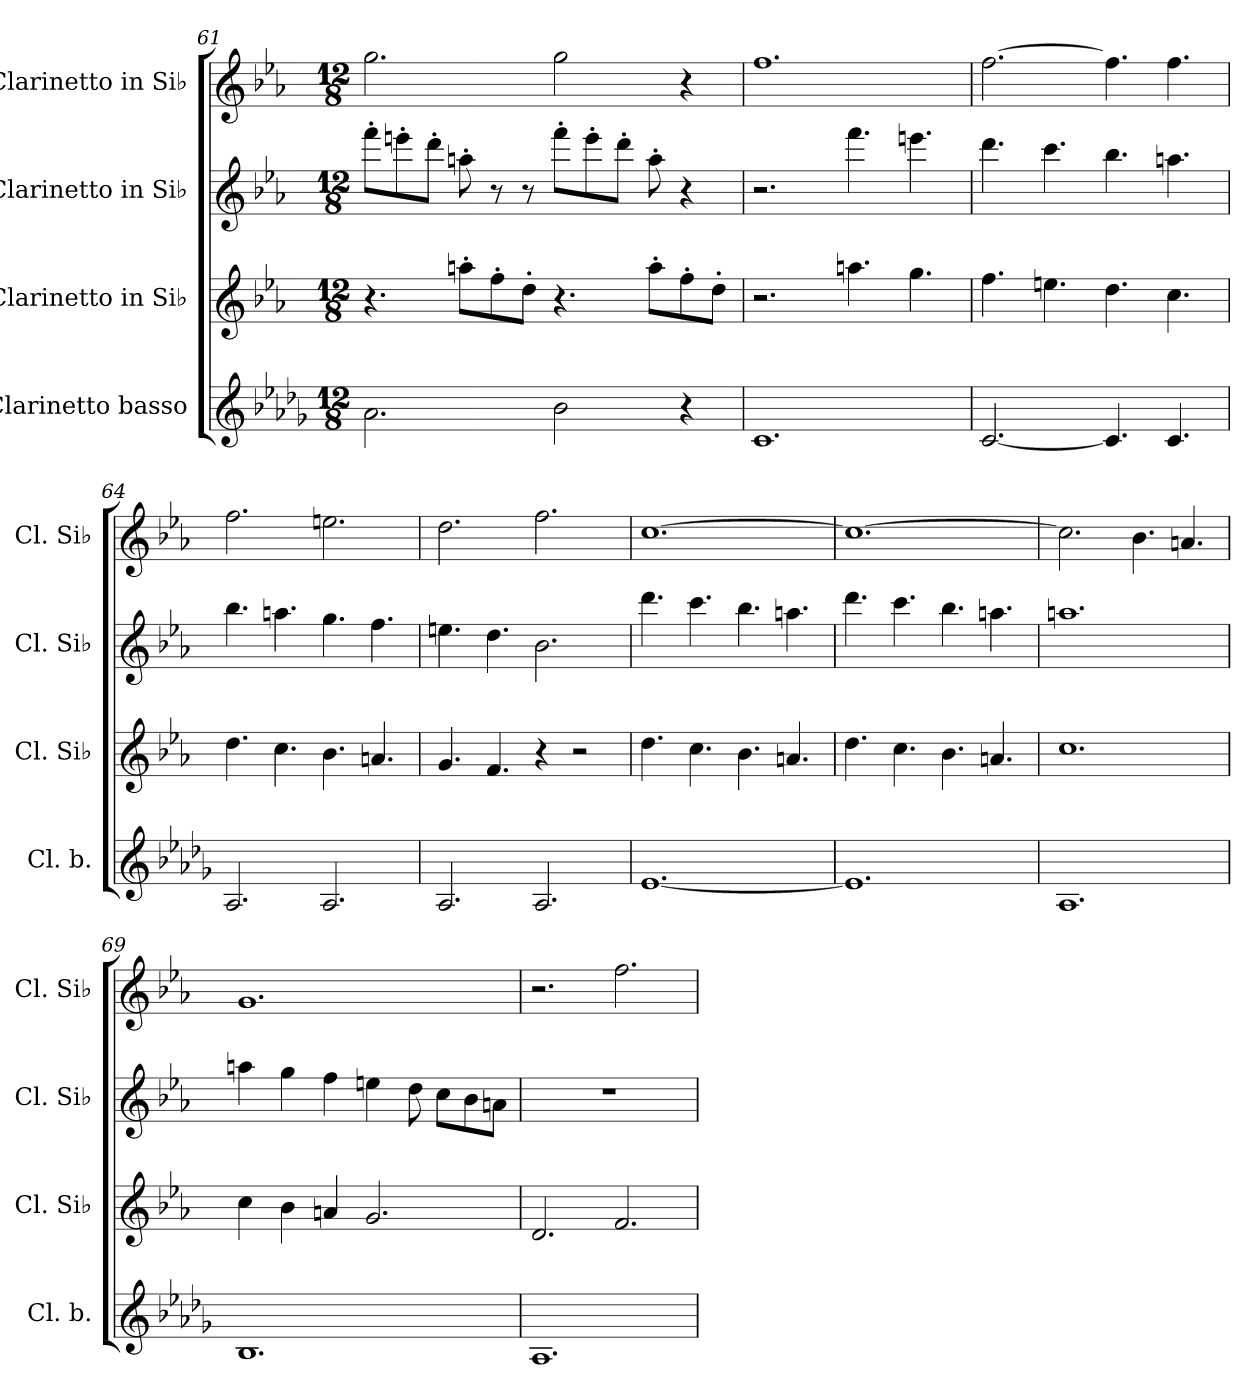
**kern	**kern	**kern	**kern
*part4	*part3	*part2	*part1
*staff4	*staff3	*staff2	*staff1
*I"Clarinetto basso	*I"Clarinetto in Si♭	*I"Clarinetto in Si♭	*I"Clarinetto in Si♭
*I'Cl. b.	*I'Cl. Si♭	*I'Cl. Si♭	*I'Cl. Si♭
*clefG2	*clefG2	*clefG2	*clefG2
*ITrd8c14	*ITrd1c2	*ITrd1c2	*ITrd1c2
*k[b-e-a-d-g-]	*k[b-e-a-d-g-]	*k[b-e-a-d-g-]	*k[b-e-a-d-g-]
*M12/8	*M12/8	*M12/8	*M12/8
=61	=61	=61	=61
2.A-\	4.r	8eee-'\L	2.ff\
.	.	8dddn'\	.
.	.	8ccc'\J	.
.	8ggn'\L	8ggn'\	.
.	8ee-'\	8r	.
.	8cc'\J	8r	.
2B-\	4.r	8eee-'\L	2ff\
.	.	8ddd'\	.
.	.	8ccc'\J	.
.	8gg'\L	8gg'\	.
4r	8ee-'\	4r	4r
.	8cc'\J	.	.
=62	=62	=62	=62
1.C	2.r	2.r	1.ee-
.	4.ggn\	4.eee-\	.
.	4.ff\	4.dddn\	.
!!LO:LB:g=z
=63	=63	=63	=63
[2.C/	4.ee-\	4.ccc\	[2.ee-\
.	4.ddn\	4.bb-\	.
4.C/]	4.cc\	4.aa-\	4.ee-\]
4.C/	4.b-\	4.ggn\	4.ee-\
=64	=64	=64	=64
2.AA-/	4.cc\	4.aa-\	2.ee-\
.	4.b-\	4.ggn\	.
2.AA-/	4.a-\	4.ff\	2.ddn\
.	4.gn/	4.ee-\	.
=65	=65	=65	=65
2.AA-/	4.f/	4.ddn\	2.cc\
.	4.e-/	4.cc\	.
2.AA-/	4r	2.a-\	2.ee-\
.	2r	.	.
=66	=66	=66	=66
[1.E-	4.cc\	4.ccc\	[1.b-
.	4.b-\	4.bb-\	.
.	4.a-\	4.aa-\	.
.	4.gn/	4.ggn\	.
=67	=67	=67	=67
1.E-]	4.cc\	4.ccc\	1.b-_
.	4.b-\	4.bb-\	.
.	4.a-\	4.aa-\	.
.	4.gn/	4.ggn\	.
!!LO:LB:g=z
=68	=68	=68	=68
1.AA-	1.b-	1.ggn	2.b-\]
.	.	.	4.a-\
.	.	.	4.gn/
=69	=69	=69	=69
1.BB-	4b-\	4ggn\	1.f
.	4a-\	4ff\	.
.	4gn/	4ee-\	.
.	2.f/	4ddn\	.
.	.	8cc\	.
.	.	8b-\L	.
.	.	8a-\	.
.	.	8gn\J	.
=70	=70	=70	=70
1.AA-	2.c/	1.r	2.r
.	2.e-/	.	2.ee-\
=	=	=	=
*-	*-	*-	*-
